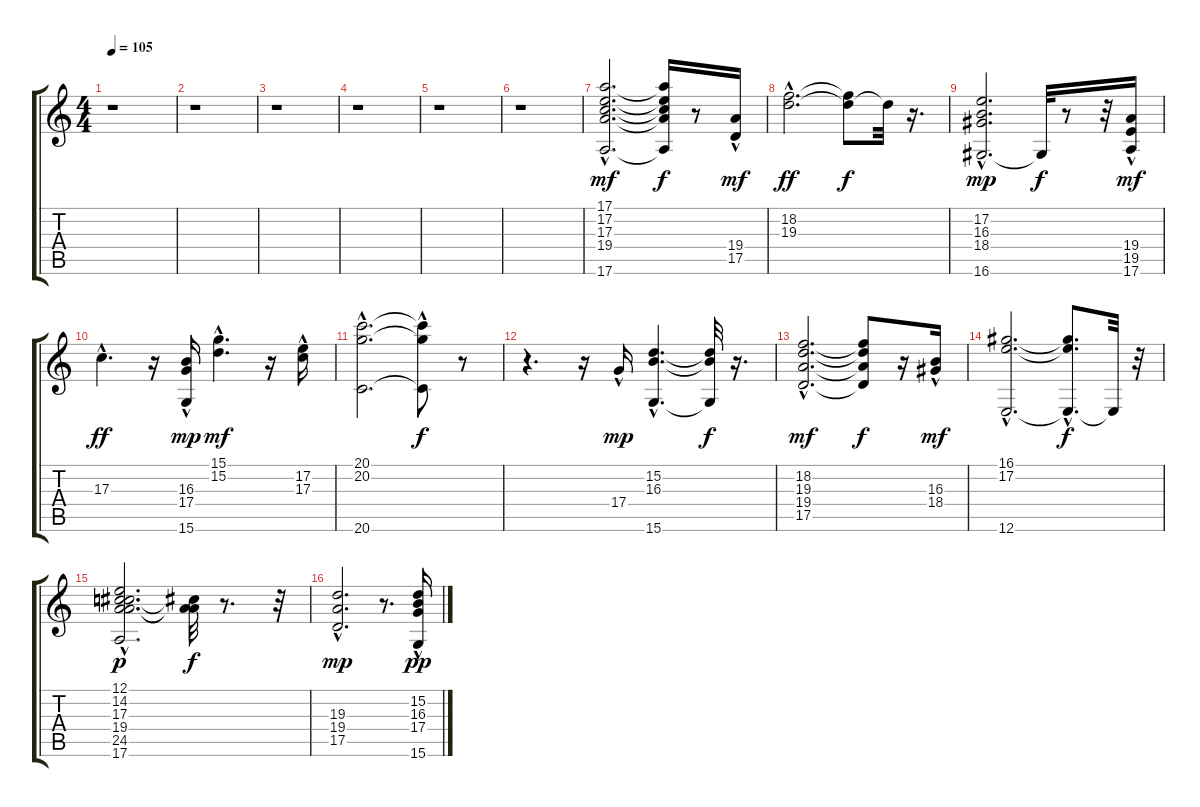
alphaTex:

\track "" {instrument pad1newage}
\staff {score tabs}
\tuning (E4 B3 G3 D3 A2 E2) {hide}
\ts (4 4)
\tempo 105
\clef g2
\ks c
r.1{dy ff} |
r.1 |
r.1 |
r.1 |
r.1 |
r.1 |
(17.1{hac} 17.2{hac} 17.3{hac} 19.4{hac} 17.6{hac}).2{d dy mf} (17.1{t} 17.2{t} 17.3{t} 19.4{t} 17.6{t}).16{dy f} r.8 (19.4{hac} 17.5{hac}).16{dy mf} |
(18.2{hac} 19.3{hac}).2{d dy ff} (18.2{t} 19.3{t}).8{dy f} 19.3{t}.32 r.16{d} |
(17.2{hac} 16.3{hac} 18.4{hac} 16.6{hac}).2{d dy mp} 16.6{t}.32{dy f} r.8 r.32 (19.4{hac} 19.5{hac} 17.6).16{dy mf} |
17.3{hac}.4{d dy ff} r.16 (16.3{hac} 17.4{hac} 15.6{hac}).16{dy mp} (15.1{hac} 15.2{hac}).4{d dy mf} r.16 (17.2{hac} 17.3{hac}).16 |
(20.1{hac} 20.2{hac} 20.6{hac}).2{d} (20.1{t} 20.2{hac t} 20.6{t}).8{dy f} r.8 |
r.4{d} r.16 17.4{hac}.16{dy mp} (15.2{hac} 16.3{hac} 15.6{hac}).4{d} (15.2{t} 16.3{t} 15.6{t}).32{dy f} r.16{d} |
(18.2{hac} 19.3{hac} 19.4{hac} 17.5{hac}).2{d dy mf} (18.2{t} 19.3{t} 19.4{t} 17.5{t}).8{dy f} r.16 (16.3{hac} 18.4{hac}).16{dy mf} |
(16.1{hac} 17.2{hac} 12.6{hac}).2{d} (16.1{t} 17.2{t} 12.6{hac t}).8{d dy f} 12.6{t}.32 r.32 |
(12.1{hac} 14.2{hac} 17.3{hac} 19.4{hac} 24.5{hac} 17.6).2{d dy p} (14.2{t} 19.4{t} 24.5{t}).32{dy f} r.8{d} r.32 |
(19.3 19.4{hac} 17.5{hac}).2{d dy mp} r.8{d} (15.2{hac} 16.3{hac} 17.4{hac} 15.6{hac}).16{dy pp}
